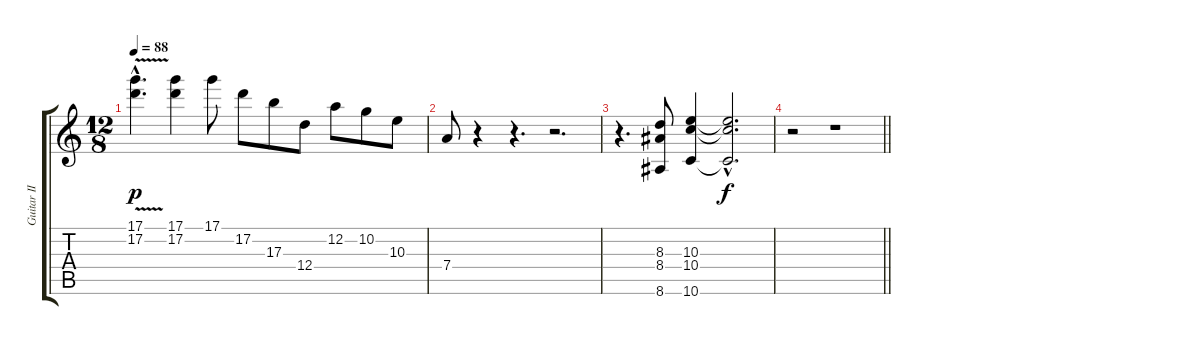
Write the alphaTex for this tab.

\track ("Guitar II [Slide - Open D]" "Guitar II ") {instrument distortionguitar}
\staff {score tabs}
\tuning (D4 A3 Gb3 D3 A2 D2) {hide}
\ts (12 8)
\tempo 88
\clef g2
\ks c
(17.1{v hac} 17.2{v hac}).4{d dy p} (17.1 17.2).4 17.1.8 17.2.8 17.3.8 12.4.8 12.2.8 10.2.8 10.3.8 |
7.4.8 r.4 r.4{d} r.2{d} |
r.4{d} (8.3 8.4 8.6).8 (10.3 10.4 10.6).4 (10.3{hac t} 10.4{hac t} 10.6{hac t}).2{d dy f} |
\barLineRight lightlight
r.2 r.1
